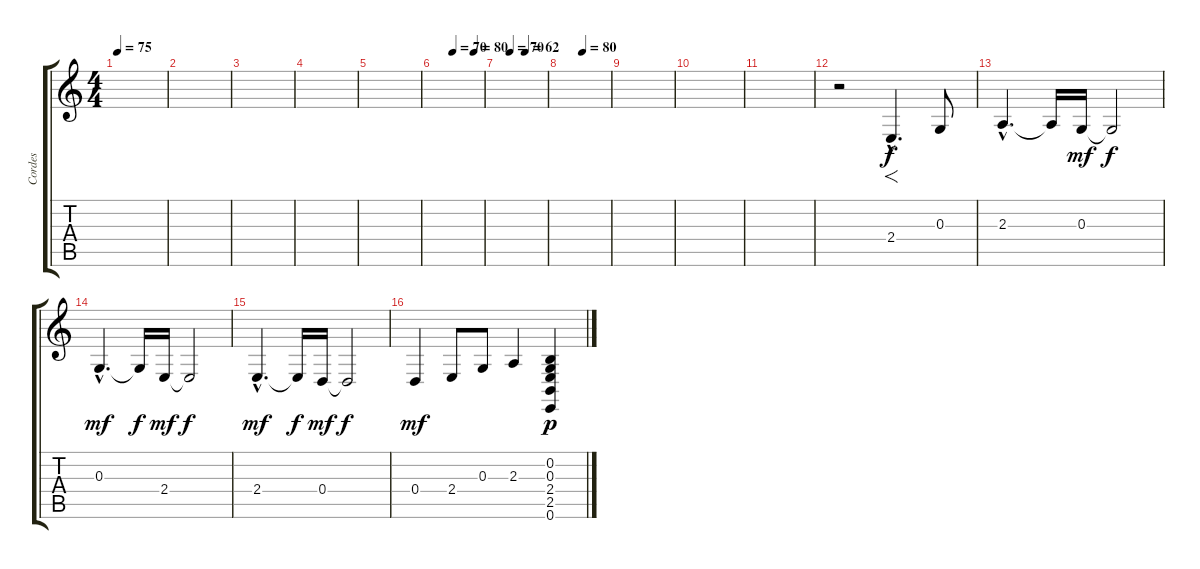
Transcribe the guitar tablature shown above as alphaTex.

\track ("Cordes" "Cordes") {instrument stringensemble1}
\staff {score tabs}
\tuning (E4 B3 G3 D3 A2 E2) {hide}
\ts (4 4)
\tempo 75
\tempo 80
\tempo 75
\clef g2
\ks c
|
|
|
|
|
\tempo (70 0.375)
\tempo (80 0.8125)
|
\tempo (70 0.25)
\tempo (62 0.5625)
|
\tempo (80 0.4375)
|
|
|
|
r.2 2.4{hac}.4{f d} 0.3.8 |
2.3{hac}.4{d} 2.3{t}.16{dy f} 0.3.16{dy mf} 0.3{t}.2{dy f} |
0.3{hac}.4{d dy mf} 0.3{t}.16{dy f} 2.4.16{dy mf} 2.4{t}.2{dy f} |
2.4{hac}.4{d dy mf} 2.4{t}.16{dy f} 0.4.16{dy mf} 0.4{t}.2{dy f} |
0.4.4{dy mf} 2.4.8 0.3.8 2.3.4 (0.2 0.3 2.4 2.5 0.6).4{dy p}
